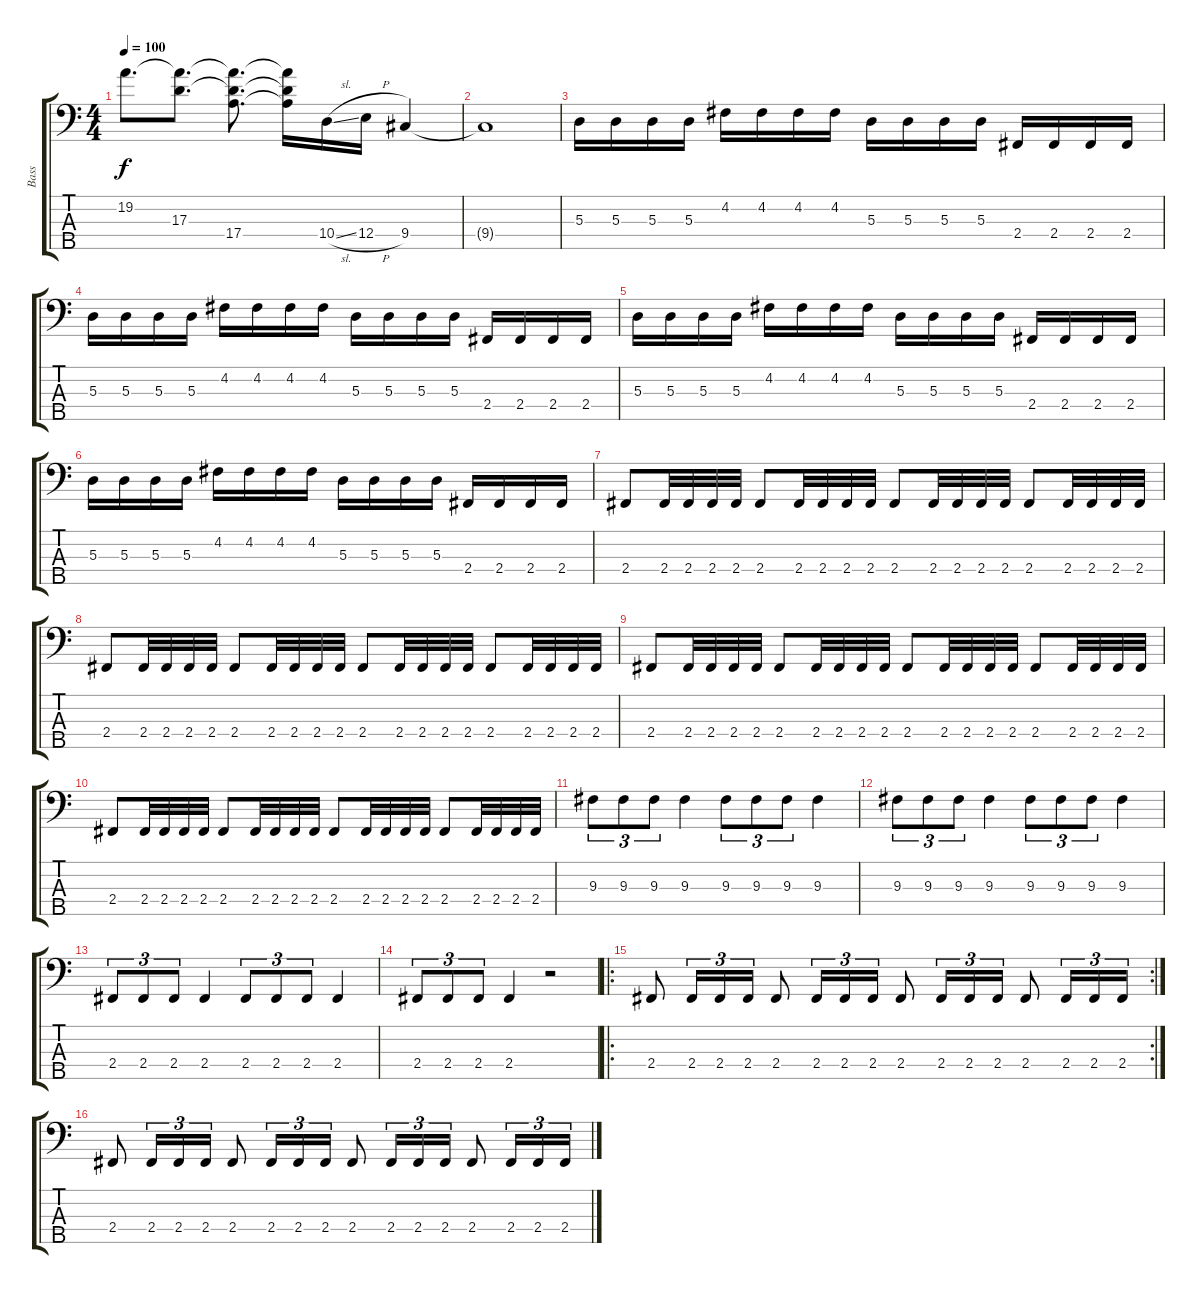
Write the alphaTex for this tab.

\track ("Bass" "Bass") {instrument electricbassfinger}
\staff {score tabs}
\tuning (G2 D2 A1 E1 B0) {hide}
\ts (4 4)
\tempo 100
\clef f4
\ks c
19.2.8{d dy f} (19.2{t} 17.3).8{d} (19.2{t} 17.3{t} 17.4).8{d} (19.2{t} 17.3{t} 17.4{t}).16 10.4{sl}.16 12.4{h}.16 9.4.4 |
9.4{t}.1 |
5.3.16 5.3.16 5.3.16 5.3.16 4.2.16 4.2.16 4.2.16 4.2.16 5.3.16 5.3.16 5.3.16 5.3.16 2.4.16 2.4.16 2.4.16 2.4.16 |
5.3.16 5.3.16 5.3.16 5.3.16 4.2.16 4.2.16 4.2.16 4.2.16 5.3.16 5.3.16 5.3.16 5.3.16 2.4.16 2.4.16 2.4.16 2.4.16 |
5.3.16 5.3.16 5.3.16 5.3.16 4.2.16 4.2.16 4.2.16 4.2.16 5.3.16 5.3.16 5.3.16 5.3.16 2.4.16 2.4.16 2.4.16 2.4.16 |
5.3.16 5.3.16 5.3.16 5.3.16 4.2.16 4.2.16 4.2.16 4.2.16 5.3.16 5.3.16 5.3.16 5.3.16 2.4.16 2.4.16 2.4.16 2.4.16 |
2.4.8 2.4.32 2.4.32 2.4.32 2.4.32 2.4.8 2.4.32 2.4.32 2.4.32 2.4.32 2.4.8 2.4.32 2.4.32 2.4.32 2.4.32 2.4.8 2.4.32 2.4.32 2.4.32 2.4.32 |
2.4.8 2.4.32 2.4.32 2.4.32 2.4.32 2.4.8 2.4.32 2.4.32 2.4.32 2.4.32 2.4.8 2.4.32 2.4.32 2.4.32 2.4.32 2.4.8 2.4.32 2.4.32 2.4.32 2.4.32 |
2.4.8 2.4.32 2.4.32 2.4.32 2.4.32 2.4.8 2.4.32 2.4.32 2.4.32 2.4.32 2.4.8 2.4.32 2.4.32 2.4.32 2.4.32 2.4.8 2.4.32 2.4.32 2.4.32 2.4.32 |
2.4.8 2.4.32 2.4.32 2.4.32 2.4.32 2.4.8 2.4.32 2.4.32 2.4.32 2.4.32 2.4.8 2.4.32 2.4.32 2.4.32 2.4.32 2.4.8 2.4.32 2.4.32 2.4.32 2.4.32 |
9.3.8{tu (3 2)} 9.3.8{tu (3 2)} 9.3.8{tu (3 2)} 9.3.4 9.3.8{tu (3 2)} 9.3.8{tu (3 2)} 9.3.8{tu (3 2)} 9.3.4 |
9.3.8{tu (3 2)} 9.3.8{tu (3 2)} 9.3.8{tu (3 2)} 9.3.4 9.3.8{tu (3 2)} 9.3.8{tu (3 2)} 9.3.8{tu (3 2)} 9.3.4 |
2.4.8{tu (3 2)} 2.4.8{tu (3 2)} 2.4.8{tu (3 2)} 2.4.4 2.4.8{tu (3 2)} 2.4.8{tu (3 2)} 2.4.8{tu (3 2)} 2.4.4 |
2.4.8{tu (3 2)} 2.4.8{tu (3 2)} 2.4.8{tu (3 2)} 2.4.4 r.2 |
\ro
\rc 2
2.4.8 2.4.16{tu (3 2)} 2.4.16{tu (3 2)} 2.4.16{tu (3 2)} 2.4.8 2.4.16{tu (3 2)} 2.4.16{tu (3 2)} 2.4.16{tu (3 2)} 2.4.8 2.4.16{tu (3 2)} 2.4.16{tu (3 2)} 2.4.16{tu (3 2)} 2.4.8 2.4.16{tu (3 2)} 2.4.16{tu (3 2)} 2.4.16{tu (3 2)} |
2.4.8 2.4.16{tu (3 2)} 2.4.16{tu (3 2)} 2.4.16{tu (3 2)} 2.4.8 2.4.16{tu (3 2)} 2.4.16{tu (3 2)} 2.4.16{tu (3 2)} 2.4.8 2.4.16{tu (3 2)} 2.4.16{tu (3 2)} 2.4.16{tu (3 2)} 2.4.8 2.4.16{tu (3 2)} 2.4.16{tu (3 2)} 2.4.16{tu (3 2)}
